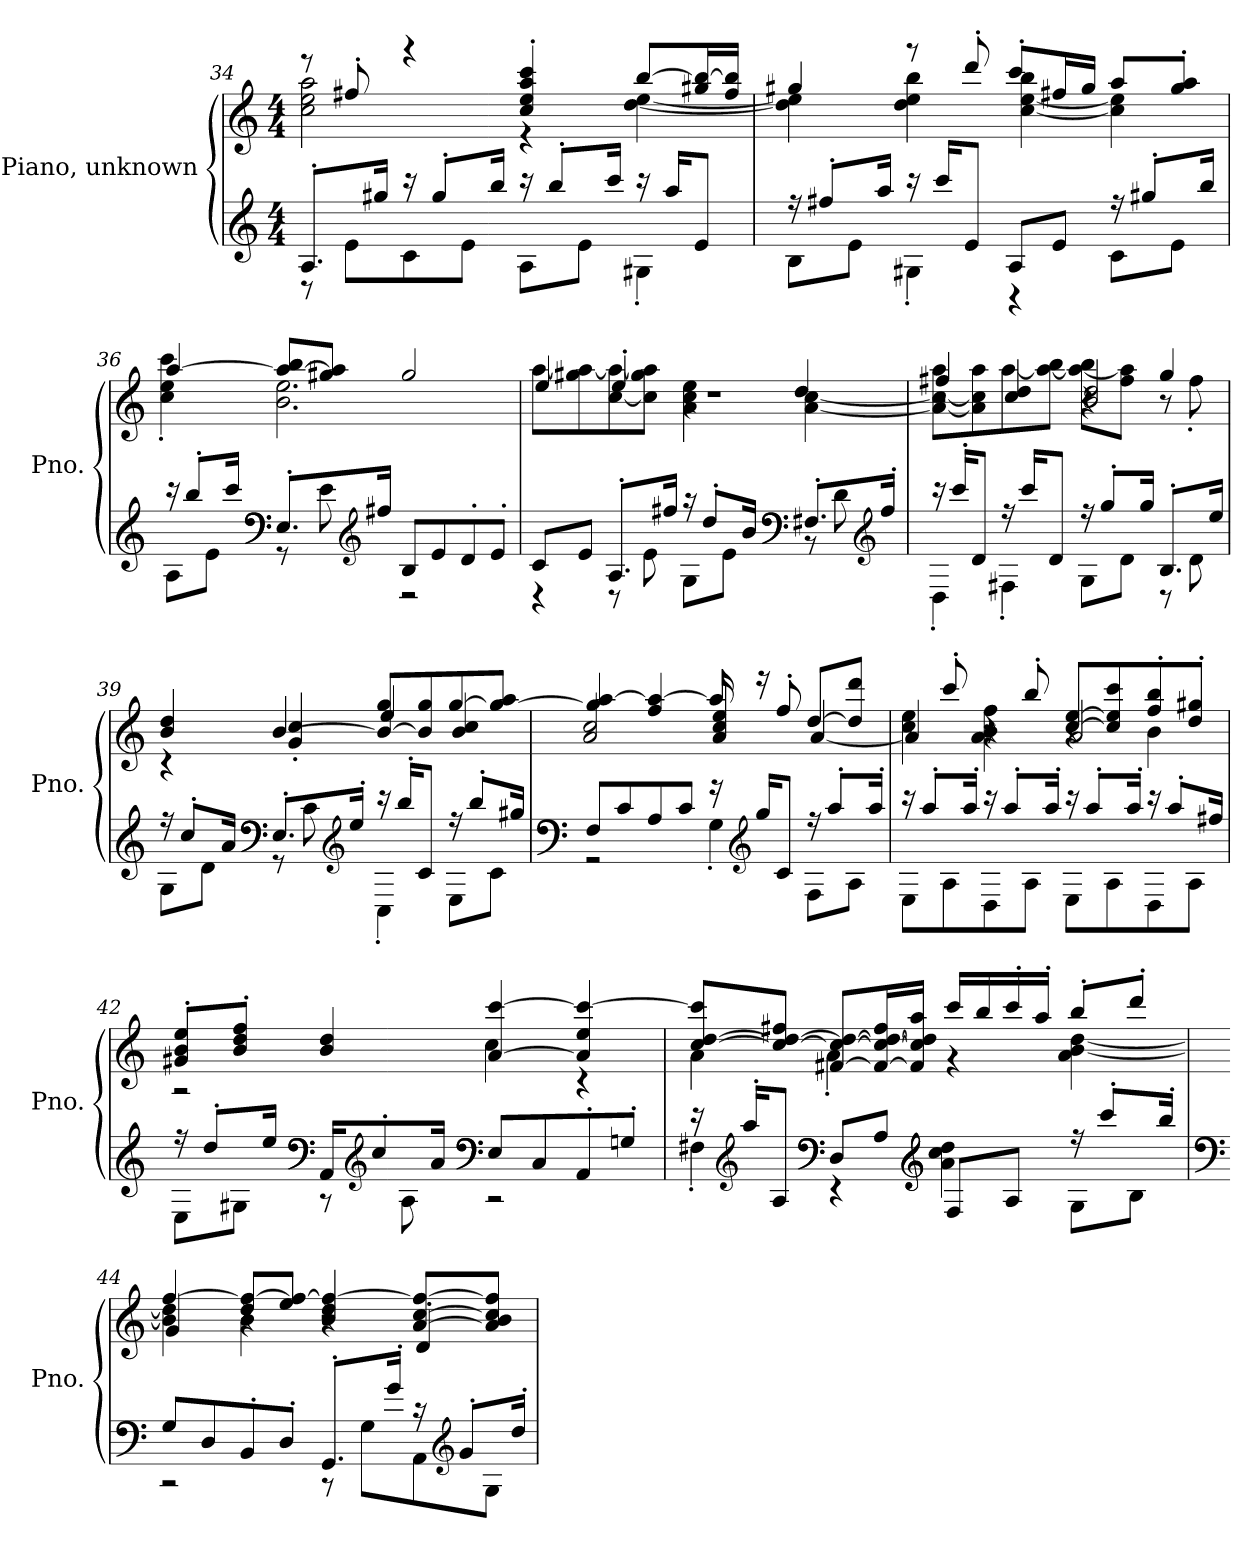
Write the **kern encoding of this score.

**kern	**kern
*part1	*part1
*staff2	*staff1
*I"Piano, unknown	*
*I'Pno.	*
!!LO:LB:g=z
*clefG2	*clefG2
*k[]	*k[]
*M4/4	*M4/4
=34	=34
*^	*^
8.A'/L	8r	8r	2cc\ 2ee\ 2aa\
.	8e\L	8ff#X'/	.
16gg#X/Jk	.	.	.
16r	8c\	4r	.
8gg#'/L	.	.	.
.	8e\J	.	.
16bb/Jk	.	.	.
16r	8A\L	4cc/' 4ee/' 4aa/' 4ccc/'	4r
8bb'/L	.	.	.
.	8e\J	.	.
16ccc/Jk	.	.	.
16r	4G#X'\	[8bb/L	[4dd\ [4ee\
16aa/KL	.	.	.
8e/J	.	16gg#X/ 16bb/_L	.
.	.	16ff#/ 16bb/]JJ	.
=35	=35	=35	=35
16r	8B\L	4gg#X/	4dd\] 4ee\]
8ff#X'/L	.	.	.
.	8e\J	.	.
16aa/Jk	.	.	.
16r	4G#X'\	8r	4dd\ 4ee\ 4bb\
16ccc/KL	.	.	.
8e/J	.	8ddd'/	.
8A/L	4r	8ccc'/L	[4cc\ [4ee\ 4bb\
8e/J	.	16ff#X/L	.
.	.	16gg#/JJ	.
16r	8c\L	8aa/L	4cc\] 4ee\]
8gg#X'/L	.	.	.
.	8e\J	8gg#/' 8aa/'J	.
16bb/Jk	.	.	.
!!LO:LB:g=z	!!
=36	=36	=36	=36
16r	8A\L	[4aa/	4cc\' 4ee\' 4ccc\'
8bb'/L	.	.	.
.	8e\J	.	.
16ccc/Jk	.	.	.
*clefF4	*	*	*
8.E'/L	8r	8aa/_ 8bb/L	2.b\ 2.ee\
.	8e\	8gg#X/ 8aa/]J	.
*clefG2	*	*	*
16ff#X/Jk	.	.	.
8B/L	2r	2gg#/	.
8e/	.	.	.
8d'/	.	.	.
8e'/J	.	.	.
=37	=37	=37	=37
*	*	*	*^
8c/L	4r	1r	[8aa\L	4ee/
8e/J	.	.	8gg#X\ 8aa\_	.
8.A'/L	8r	.	[8cc\ 8aa\_	4ee'/
.	8e\	.	8cc\] 8gg#\ 8aa\]J	.
16ff#X/Jk	.	.	.	.
16r	8G\L	.	4a\ 4cc\ 4ee\	4r
8dd'/L	.	.	.	.
.	8e\J	.	.	.
16b/Jk	.	.	.	.
*clefF4	*	*	*	*
8.F#X'/L	8r	.	[4a\ [4cc\	4dd/
.	8d\	.	.	.
*clefG2	*	*	*	*
16ff#'/Jk	.	.	.	.
!!LO:PB:g=z	!!	!!
=38	=38	=38	=38	=38
16r	4D'\	2r	8a\_ 8cc\_ 8aa\L	4ff#X/
16ccc'/KL	.	.	.	.
8d/J	.	.	8a\] 8cc\] 8aa\	.
16r	4F#X'\	.	[8aa\	4cc/ 4dd/
16ccc/KL	.	.	.	.
8d/J	.	.	8aa\_ 8bb\J	.
16r	8G\L	4r	8aa\_ 8bb\L	2b/ 2dd/
8gg'/L	.	.	.	.
.	8d\J	.	8ff#\ 8aa\]J	.
16gg/Jk	.	.	.	.
8.B'/L	8r	4gg/	8r	.
.	8d\	.	8ff#'\	.
16ee/Jk	.	.	.	.
*	*	*	*v	*v
=39	=39	=39	=39
16r	8G\L	4b/ 4dd/	4r
8cc'/L	.	.	.
.	8d\J	.	.
16a/Jk	.	.	.
*clefF4	*	*	*
8.E'/L	8r	[4b/	4g/' 4cc/'
.	8c\	.	.
*clefG2	*	*	*
16ee'/Jk	.	.	.
16r	4C'\	8b/_ 8gg/L	4ee/
16bb'/KL	.	.	.
8c/J	.	8b/] 8gg/	.
16r	8E\L	[8gg/	4b/ 4cc/
8bb'/L	.	.	.
.	8c\J	8gg/_ 8aa/J	.
16gg#X/Jk	.	.	.
!!LO:LB:g=z	!!
=40	=40	=40	=40
*clefF4	*	*	*
8F/L	2r	4gg/] [4aa/	2a/ 2cc/
8c/	.	.	.
8A/	.	4ff/ 4aa/_	.
8c/J	.	.	.
16r	4G'\	16aa/]	4a/ 4cc/ 4ee/
*clefG2	*	*	*
16gg/KL	.	16r	.
8c/J	.	8ff'/	.
16r	8F\L	[8dd/L	[4a/
8aa'/L	.	.	.
.	8A\J	8dd/] 8ddd/J	.
16aa'/Jk	.	.	.
=41	=41	=41	=41
*	*	*	*^
16r	8E\L	8r	4cc\ 4ee\	4a/]
8aa'/L	.	.	.	.
.	8A\	8ccc'/	.	.
16aa'/Jk	.	.	.	.
16r	8D\	8r	4a\ 4b\ 4ff\	4r
8aa'/L	.	.	.	.
.	8A\J	8bb'/	.	.
16aa'/Jk	.	.	.	.
16r	8E\L	[8cc/ [8ee/L	4r	2a/
8aa'/L	.	.	.	.
.	8A\	8cc/] 8ee/] 8ccc/	.	.
16aa'/Jk	.	.	.	.
16r	8D\	8ff/' 8bb/'	4b\	.
8aa'/L	.	.	.	.
.	8A\J	8dd/' 8gg#X/'J	.	.
16ff#X/Jk	.	.	.	.
*	*	*	*v	*v
!!LO:LB:g=z
=42	=42	=42	=42
16r	8E\L	8g#X/' 8b/' 8ee/'L	2r
8dd'/L	.	.	.
.	8G#X\J	8b/' 8dd/' 8ff/'J	.
16ee/Jk	.	.	.
*clefF4	*	*	*
16AA/KL	8r	4b/ 4dd/	.
*clefG2	*	*	*
8cc'/	.	.	.
.	8A\	.	.
16a/Jk	.	.	.
*clefF4	*	*	*
8E/L	2r	[4a/ [4ccc/	4cc\
8C/	.	.	.
8AA'/	.	4a/] 4ee/ 4ccc/_	4r
8Gn'/J	.	.	.
=43	=43	=43	=43
16r	4F#X'\	[8cc/ [8dd/ 8ccc/]L	4a\
*clefG2	*	*	*
16aa'/KL	.	.	.
8A/J	.	8cc/_ 8dd/_ 8ff#X/J	.
*clefF4	*	*	*
8D/L	4r	[8f#X/ 8cc/_ 8dd/_L	4a'\
8A/J	.	16f#/_ 16cc/_ 16dd/_ 16ff#/L	.
.	.	16f#/] 16cc/] 16dd/] 16aa/JJ	.
*clefG2	*	*	*
8F#/L	4a\ 4cc\ 4dd\	16ccc/LL	4r
.	.	16bb/	.
8A/J	.	16ccc'/	.
.	.	16aa'/JJ	.
16r	8G\L	8bb'/L	4a\ [4b\ [4dd\
8ccc'/L	.	.	.
.	8B\J	8ddd'/J	.
16bb'/Jk	.	.	.
*	*	*v	*v
!!LO:LB:g=z
=44	=44	=44
*clefF4	*	*
*	*	*^
*	*	*	*^
8G/L	2r	[4ff/	4b\] 4dd\]	4g/
8D/	.	.	.	.
8BB'/	.	8dd/ 8ff/_L	4b\	4r
8D'/J	.	8ee/ 8ff/_J	.	.
8.GG'/L	8r	4b/ 4dd/ 4ff/_	2r	4r
.	8G\L	.	.	.
16g'/Jk	.	.	.	.
16r	8AA\	[8a/ [8cc/ 8ff/_L	.	4d'/
*clefG2	*	*	*	*
8g'/L	.	.	.	.
.	8G\J	8a/] 8b/ 8cc/] 8ff/]J	.	.
16dd'/Jk	.	.	.	.
*v	*v	*	*	*
*	*v	*v	*v
=	=
*-	*-
